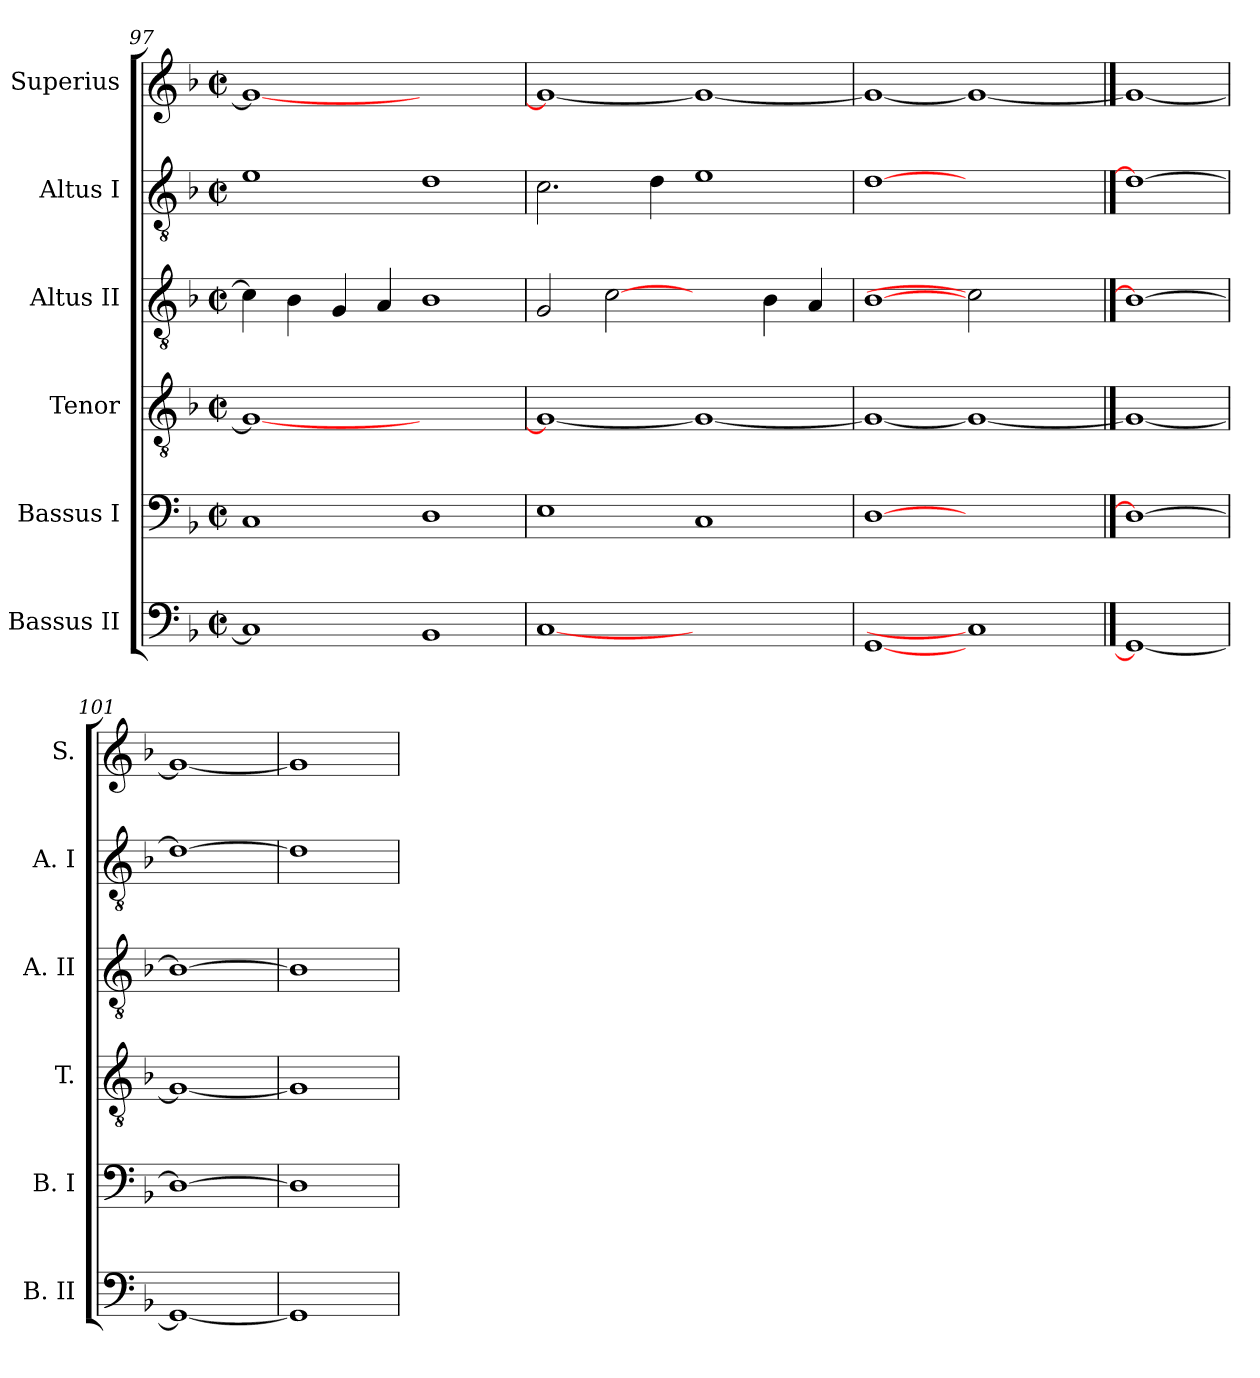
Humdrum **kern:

**kern	**kern	**kern	**kern	**kern	**kern
*part6	*part5	*part4	*part3	*part2	*part1
*staff6	*staff5	*staff4	*staff3	*staff2	*staff1
*I"Bassus II	*I"Bassus I	*I"Tenor	*I"Altus II	*I"Altus I	*I"Superius
*I'B. II	*I'B. I	*I'T.	*I'A. II	*I'A. I	*I'S.
*clefF4	*clefF4	*clefGv2	*clefGv2	*clefGv2	*clefG2
*	*	*ITrd7c12	*ITrd7c12	*ITrd7c12	*
*k[b-]	*k[b-]	*k[b-]	*k[b-]	*k[b-]	*k[b-]
*F:	*F:	*F:	*F:	*F:	*F:
*M2/2	*M2/2	*M2/2	*M2/2	*M2/2	*M2/2
*met(c|)	*met(c|)	*met(c|)	*met(c|)	*met(c|)	*met(c|)
=97	=97	=97	=97	=97	=97
1Ci]	1Ci	1GGi_<	4Ci\]	1Ei	1gi_<
.	.	.	4BB-i\	.	.
.	.	.	4GGi/	.	.
.	.	.	4AAi/	.	.
1BB-i	1Di	1ryy	1BB-i	1Di	1ryy
=98	=98	=98	=98	=98	=98
[1Ci	1Ei	1GGi_<	2GGi/	2.Ci\	1gi_<
.	.	.	[2Ci	.	.
.	.	.	.	4Di\	.
1ryy	1Ci	1GGi_	2ryy	1Ei	1gi_
.	.	.	4BB-i\	.	.
.	.	.	4AAi/	.	.
=99	=99	=99	=99	=99	=99
[1GGi	[1Di	1GGi_<	[1BB-i	[1Di	1gi_<
1Ci]	1ryy	1GGi_	2Ci]	1ryy	1gi_
.	.	.	2ryy	.	.
==100	==100	==100	==100	==100	==100
1GGi_	1Di_	1GGi_	1BB-i_	1Di_	1gi_
=101	=101	=101	=101	=101	=101
1GGi_	1Di_	1GGi_	1BB-i_	1Di_	1gi_
=102	=102	=102	=102	=102	=102
1GGi]	1Di]	1GGi]	1BB-i]	1Di]	1gi]
=	=	=	=	=	=
*-	*-	*-	*-	*-	*-
